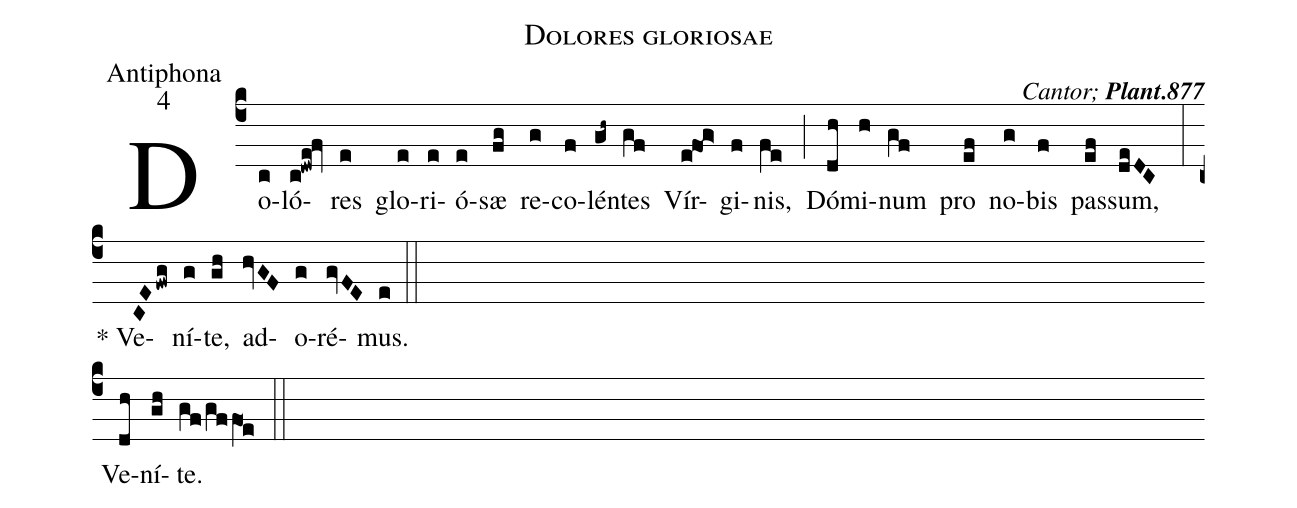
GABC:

name:Dolores gloriosae;
office-part:Antiphona;
mode:4;
commentary:{\itshape\mdseries   Cantor;\/} {\bfseries Plant.877};
%%
(c4) Do(c)ló(c!dwe!fv)res(e) glo(e)ri(e)ó(e)sæ(fg) re(g)co(f)lén(gh~)tes(gf) Vír(e!fo1!g>)gi(f)nis,(fe) (;)
Dó(dh)mi(h)num(gf) pro(ef) no(g)bis(f) pas(ef)sum,(deDC) (:)
<sp>*</sp> Ve(CEfwg)ní(g)te,(gh) ad(hvGF)o(g)ré(gvFE)mus.(e) (::Z-)
Ve(dh)ní(gh)te.(gf/gffO1e) (::)
